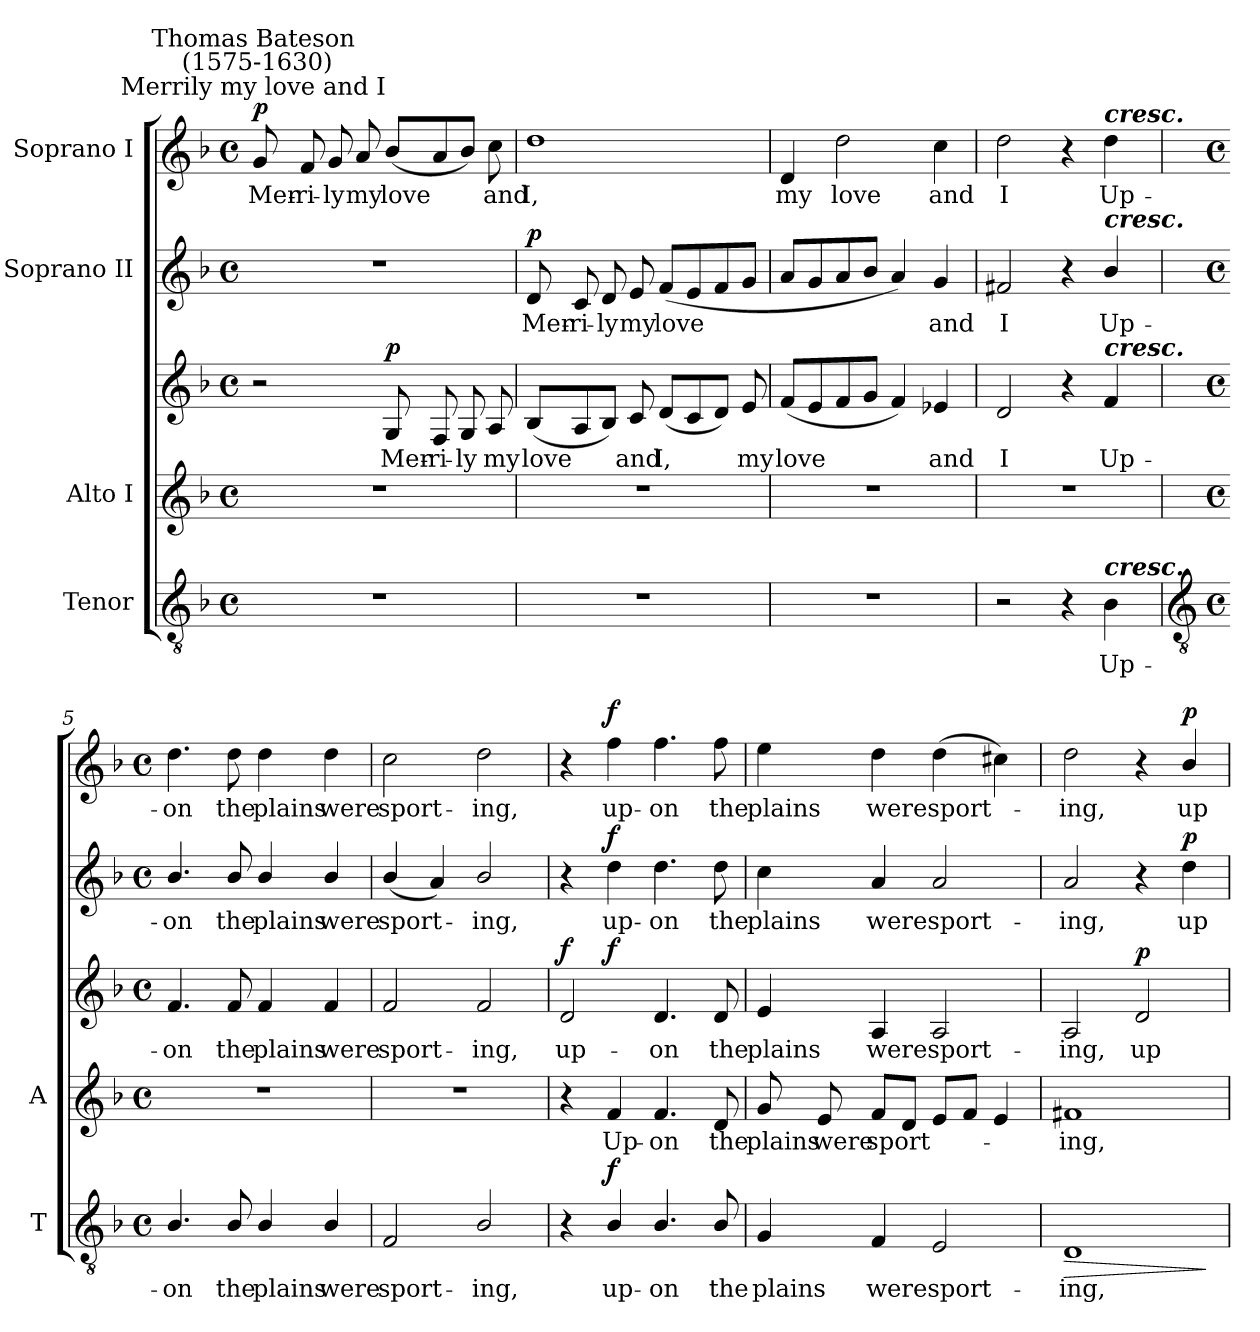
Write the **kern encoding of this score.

**kern	**text	**dynam	**kern	**text	**kern	**text	**dynam	**kern	**text	**dynam	**kern	**text	**dynam
*part4	*part4	*part4	*part3	*part3	*part3	*part3	*part3	*part2	*part2	*part2	*part1	*part1	*part1
*staff5	*staff5	*staff5	*staff4	*staff4	*staff3	*staff3	*staff3/4	*staff2	*staff2	*staff2	*staff1	*staff1	*staff1
*I"Tenor	*	*	*I"Alto I	*	*	*	*	*I"Soprano II	*	*	*I"Soprano I	*	*
*I'T	*	*	*I'A	*	*	*	*	*	*	*	*	*	*
*clefGv2	*	*	*clefG2	*	*clefG2	*	*	*clefG2	*	*	*clefG2	*	*
*k[b-]	*	*	*k[b-]	*	*k[b-]	*	*	*k[b-]	*	*	*k[b-]	*	*
*F:	*	*	*F:	*	*F:	*	*	*F:	*	*	*F:	*	*
*M4/4	*	*	*M4/4	*	*M4/4	*	*	*M4/4	*	*	*M4/4	*	*
*met(c)	*	*	*met(c)	*	*met(c)	*	*	*met(c)	*	*	*met(c)	*	*
=1	=1	=1	=1	=1	=1	=1	=1	=1	=1	=1	=1	=1	=1
!	!	!	!	!	!	!	!	!	!	!	!LO:TX:a:cj:t=Merrily my love and I	!	!
!	!	!	!	!	!	!	!	!	!	!	!LO:TX:a:cj:t=Thomas Bateson\n (1575-1630)	!	!
!	!	!	!	!	!	!	!	!	!	!	!	!LO:LY:b	!LO:DY:b
1r	.	.	1r	.	2r	.	.	1r	.	.	8g	Mer-	p
!	!	!	!	!	!	!	!	!	!	!	!	!LO:LY:b	!
.	.	.	.	.	.	.	.	.	.	.	8f	-ri-	.
!	!	!	!	!	!	!	!	!	!	!	!	!LO:LY:b	!
.	.	.	.	.	.	.	.	.	.	.	8g	-ly	.
!	!	!	!	!	!	!	!	!	!	!	!	!LO:LY:b	!
.	.	.	.	.	.	.	.	.	.	.	8a	my	.
!	!	!	!	!	!	!LO:LY:b	!LO:DY:b	!	!	!	!	!LO:LY:b	!
.	.	.	.	.	8G	Mer-	p	.	.	.	(<8b-L	love	.
!	!	!	!	!	!	!LO:LY:b	!	!	!	!	!	!	!
.	.	.	.	.	8F	-ri-	.	.	.	.	8a	.	.
!	!	!	!	!	!	!LO:LY:b	!	!	!	!	!	!	!
.	.	.	.	.	8G	-ly	.	.	.	.	8b-J)	.	.
!	!	!	!	!	!	!LO:LY:b	!	!	!	!	!	!LO:LY:b	!
.	.	.	.	.	8A	my	.	.	.	.	8cc	and	.
=2	=2	=2	=2	=2	=2	=2	=2	=2	=2	=2	=2	=2	=2
!	!	!	!	!	!	!LO:LY:b	!	!	!LO:LY:b	!LO:DY:b	!	!LO:LY:b	!
1r	.	.	1r	.	(<8B-L	love	.	8d	Mer-	p	1dd	I,	.
!	!	!	!	!	!	!	!	!	!LO:LY:b	!	!	!	!
.	.	.	.	.	8A	.	.	8c	-ri-	.	.	.	.
!	!	!	!	!	!	!	!	!	!LO:LY:b	!	!	!	!
.	.	.	.	.	8B-J)	.	.	8d	-ly	.	.	.	.
!	!	!	!	!	!	!LO:LY:b	!	!	!LO:LY:b	!	!	!	!
.	.	.	.	.	8c	and	.	8e	my	.	.	.	.
!	!	!	!	!	!	!LO:LY:b	!	!	!LO:LY:b	!	!	!	!
.	.	.	.	.	(<8dL	I,	.	(<8fL	love	.	.	.	.
.	.	.	.	.	8c	.	.	8e	.	.	.	.	.
.	.	.	.	.	8dJ)	.	.	8f	.	.	.	.	.
!	!	!	!	!	!	!LO:LY:b	!	!	!	!	!	!	!
.	.	.	.	.	8e	my	.	8gJ	.	.	.	.	.
=3	=3	=3	=3	=3	=3	=3	=3	=3	=3	=3	=3	=3	=3
!	!	!	!	!	!	!LO:LY:b	!	!	!	!	!	!LO:LY:b	!
1r	.	.	1r	.	(<8fL	love	.	8aL	.	.	4d	my	.
.	.	.	.	.	8e	.	.	8g	.	.	.	.	.
!	!	!	!	!	!	!	!	!	!	!	!	!LO:LY:b	!
.	.	.	.	.	8f	.	.	8a	.	.	2dd	love	.
.	.	.	.	.	8gJ	.	.	8b-J	.	.	.	.	.
.	.	.	.	.	4f)	.	.	4a)	.	.	.	.	.
!	!	!	!	!	!	!LO:LY:b	!	!	!LO:LY:b	!	!	!LO:LY:b	!
.	.	.	.	.	4e-X	and	.	4g	and	.	4cc	and	.
=4	=4	=4	=4	=4	=4	=4	=4	=4	=4	=4	=4	=4	=4
!	!	!	!	!	!	!LO:LY:b	!	!	!LO:LY:b	!	!	!LO:LY:b	!
2r	.	.	1r	.	2d	I	.	2f#X	I	.	2dd	I	.
4r	.	.	.	.	4r	.	.	4r	.	.	4r	.	.
!	!	!	!	!	!	!	!	!	!	!	!LO:TX:a:Bi:t=cresc.	!	!
!	!	!	!	!	!	!	!	!LO:TX:a:Bi:t=cresc.	!	!	!	!	!
!	!	!	!	!	!LO:TX:a:Bi:t=cresc.	!	!	!	!	!	!	!	!
!LO:TX:a:Bi:t=cresc.	!	!	!	!	!	!	!	!	!	!	!	!	!
!	!LO:LY:b	!	!	!	!	!LO:LY:b	!	!	!LO:LY:b	!	!	!LO:LY:b	!
4B-	Up-	.	.	.	4f	Up-	.	4b-/	Up-	.	4dd	Up-	.
!!LO:LB:g=z
=5	=5	=5	=5	=5	=5	=5	=5	=5	=5	=5	=5	=5	=5
*clefGv2	*	*	*	*	*	*	*	*	*	*	*	*	*
*M4/4	*	*	*M4/4	*	*M4/4	*	*	*M4/4	*	*	*M4/4	*	*
*met(c)	*	*	*met(c)	*	*met(c)	*	*	*met(c)	*	*	*met(c)	*	*
!	!LO:LY:b	!	!	!	!	!LO:LY:b	!	!	!LO:LY:b	!	!	!LO:LY:b	!
4.B-/	-on	.	1r	.	4.f	-on	.	4.b-/	-on	.	4.dd	-on	.
!	!LO:LY:b	!	!	!	!	!LO:LY:b	!	!	!LO:LY:b	!	!	!LO:LY:b	!
8B-/	the	.	.	.	8f	the	.	8b-/	the	.	8dd	the	.
!	!LO:LY:b	!	!	!	!	!LO:LY:b	!	!	!LO:LY:b	!	!	!LO:LY:b	!
4B-/	plains	.	.	.	4f	plains	.	4b-/	plains	.	4dd	plains	.
!	!LO:LY:b	!	!	!	!	!LO:LY:b	!	!	!LO:LY:b	!	!	!LO:LY:b	!
4B-/	were	.	.	.	4f	were	.	4b-/	were	.	4dd	were	.
=6	=6	=6	=6	=6	=6	=6	=6	=6	=6	=6	=6	=6	=6
!	!LO:LY:b	!	!	!	!	!LO:LY:b	!	!	!LO:LY:b	!	!	!LO:LY:b	!
2F	sport-	.	1r	.	2f	sport-	.	(<4b-/	sport-	.	2cc	sport-	.
.	.	.	.	.	.	.	.	4a)	.	.	.	.	.
!	!LO:LY:b	!	!	!	!	!LO:LY:b	!	!	!LO:LY:b	!	!	!LO:LY:b	!
2B-/	-ing,	.	.	.	2f	-ing,	.	2b-/	ing,	.	2dd	-ing,	.
=7	=7	=7	=7	=7	=7	=7	=7	=7	=7	=7	=7	=7	=7
!	!	!	!	!	!	!LO:LY:b	!LO:DY:b	!	!	!	!	!	!
4r	.	.	4r	.	2d	up-	f	4r	.	.	4r	.	.
!	!LO:LY:b	!LO:DY:b	!	!LO:LY:b	!	!	!LO:DY:b=2	!	!LO:LY:b	!LO:DY:b	!	!LO:LY:b	!LO:DY:b
4B-/	up-	f	4f	Up-	.	.	f	4dd	up-	f	4ff	up-	f
!	!LO:LY:b	!	!	!LO:LY:b	!	!LO:LY:b	!	!	!LO:LY:b	!	!	!LO:LY:b	!
4.B-/	-on	.	4.f	-on	4.d	-on	.	4.dd	-on	.	4.ff	-on	.
!	!LO:LY:b	!	!	!LO:LY:b	!	!LO:LY:b	!	!	!LO:LY:b	!	!	!LO:LY:b	!
8B-/	the	.	8d	the	8d	the	.	8dd	the	.	8ff	the	.
=8	=8	=8	=8	=8	=8	=8	=8	=8	=8	=8	=8	=8	=8
!	!LO:LY:b	!	!	!LO:LY:b	!	!LO:LY:b	!	!	!LO:LY:b	!	!	!LO:LY:b	!
4G	plains	.	8g	-plains	4e	plains	.	4cc	plains	.	4ee	plains	.
!	!	!	!	!LO:LY:b	!	!	!	!	!	!	!	!	!
.	.	.	8e	were	.	.	.	.	.	.	.	.	.
!	!LO:LY:b	!	!	!LO:LY:b	!	!LO:LY:b	!	!	!LO:LY:b	!	!	!LO:LY:b	!
4F	were	.	8fL	sport-	4A	were	.	4a	were	.	4dd	were	.
.	.	.	8dJ	.	.	.	.	.	.	.	.	.	.
!	!LO:LY:b	!	!	!	!	!LO:LY:b	!	!	!LO:LY:b	!	!	!LO:LY:b	!
2E	sport-	.	8eL	.	2A	sport-	.	2a	sport-	.	(>4dd	sport-	.
.	.	.	8fJ	.	.	.	.	.	.	.	.	.	.
.	.	.	4e	.	.	.	.	.	.	.	4cc#X)	.	.
=9	=9	=9	=9	=9	=9	=9	=9	=9	=9	=9	=9	=9	=9
!	!LO:LY:b	!LO:HP:b	!	!LO:LY:b	!	!LO:LY:b	!	!	!LO:LY:b	!	!	!LO:LY:b	!
1D	-ing,	>	1f#X	-ing,	2A	ing,	.	2a	-ing,	.	2dd	ing,	.
!	!	!	!	!	!	!LO:LY:b	!LO:DY:b	!	!	!	!	!	!
.	.	.	.	.	2d	up-	p	4r	.	.	4r	.	.
!	!	!	!	!	!	!	!	!	!LO:LY:b	!LO:DY:b	!	!LO:LY:b	!LO:DY:b
.	.	.	.	.	.	.	.	4dd	up-	p	4b-/	up-	p
.	.	]	.	.	.	.	.	.	.	.	.	.	.
=	=	=	=	=	=	=	=	=	=	=	=	=	=
*-	*-	*-	*-	*-	*-	*-	*-	*-	*-	*-	*-	*-	*-
